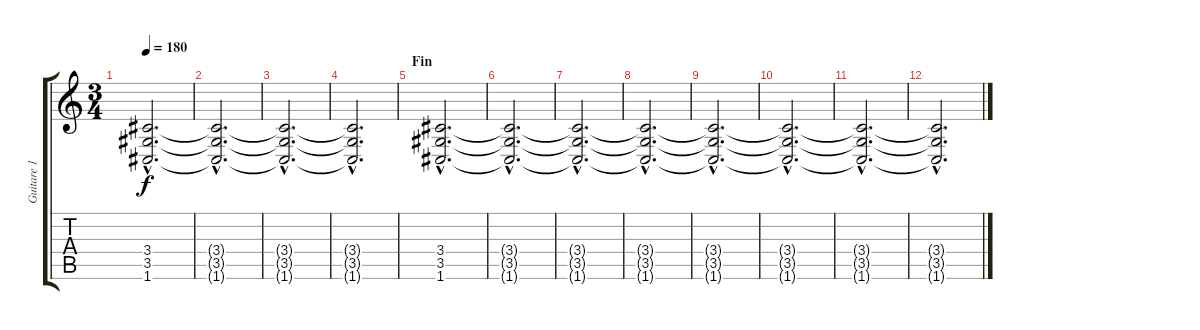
\track ("Guitare 1" "Guitare 1") {instrument acousticguitarsteel}
\staff {score tabs}
\tuning (C4 G3 Eb3 Bb2 F2 C2) {hide}
\ts (3 4)
\tempo 180
\clef g2
\ks c
(3.4{hac} 3.5{hac} 1.6{hac}).2{d dy f} |
(3.4{hac t} 3.5{hac t} 1.6{hac t}).2{d} |
(3.4{hac t} 3.5{hac t} 1.6{hac t}).2{d} |
(3.4{hac t} 3.5{hac t} 1.6{hac t}).2{d} |
\section ("" "Fin")
(3.4{hac} 3.5{hac} 1.6{hac}).2{d volume 12} |
(3.4{hac t} 3.5{hac t} 1.6{hac t}).2{d volume 7} |
(3.4{hac t} 3.5{hac t} 1.6{hac t}).2{d} |
(3.4{hac t} 3.5{hac t} 1.6{hac t}).2{d} |
(3.4{hac t} 3.5{hac t} 1.6{hac t}).2{d volume 0} |
(3.4{hac t} 3.5{hac t} 1.6{hac t}).2{d} |
(3.4{hac t} 3.5{hac t} 1.6{hac t}).2{d} |
(3.4{hac t} 3.5{hac t} 1.6{hac t}).2{d}
